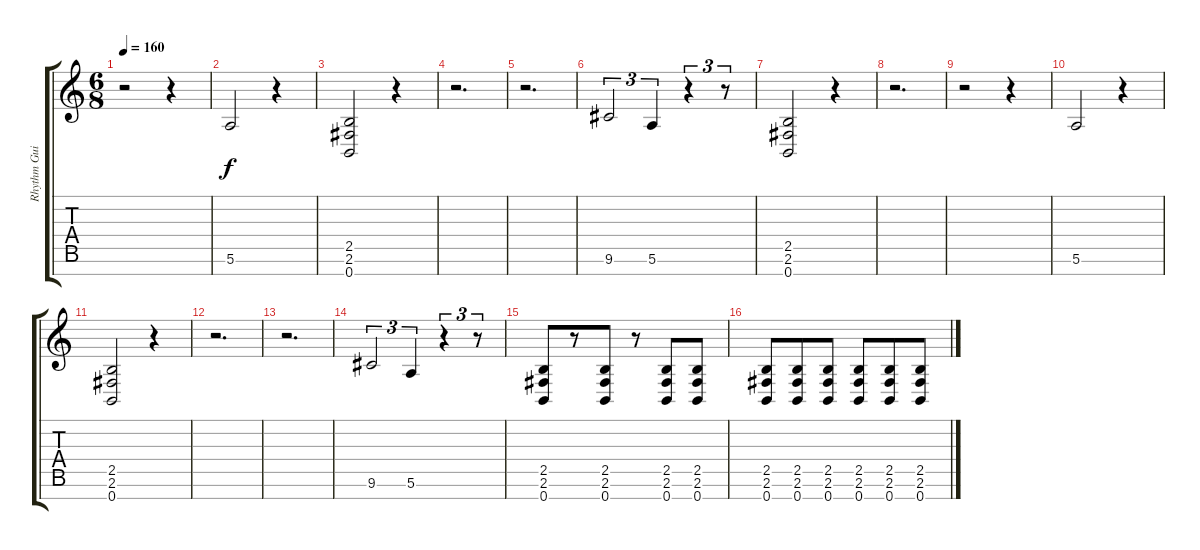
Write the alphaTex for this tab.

\track ("Rhythm Guitar 2" "Rhythm Gui") {instrument distortionguitar}
\staff {score tabs}
\tuning (E4 B3 G3 D3 A2 E2 B1) {hide}
\ts (6 8)
\tempo 160
\clef g2
\ks c
r.2{dy f} r.4 |
5.6.2 r.4 |
(2.5 2.6 0.7).2 r.4 |
r.2{d} |
r.2{d} |
9.6.2{tu (3 2)} 5.6.4{tu (3 2)} r.4{tu (3 2)} r.8{tu (3 2)} |
(2.5 2.6 0.7).2 r.4 |
r.2{d} |
r.2 r.4 |
5.6.2 r.4 |
(2.5 2.6 0.7).2 r.4 |
r.2{d} |
r.2{d} |
9.6.2{tu (3 2)} 5.6.4{tu (3 2)} r.4{tu (3 2)} r.8{tu (3 2)} |
(2.5 2.6 0.7).8 r.8 (2.5 2.6 0.7).8 r.8 (2.5 2.6 0.7).8 (2.5 2.6 0.7).8 |
(2.5 2.6 0.7).8 (2.5 2.6 0.7).8 (2.5 2.6 0.7).8 (2.5 2.6 0.7).8 (2.5 2.6 0.7).8 (2.5 2.6 0.7).8
